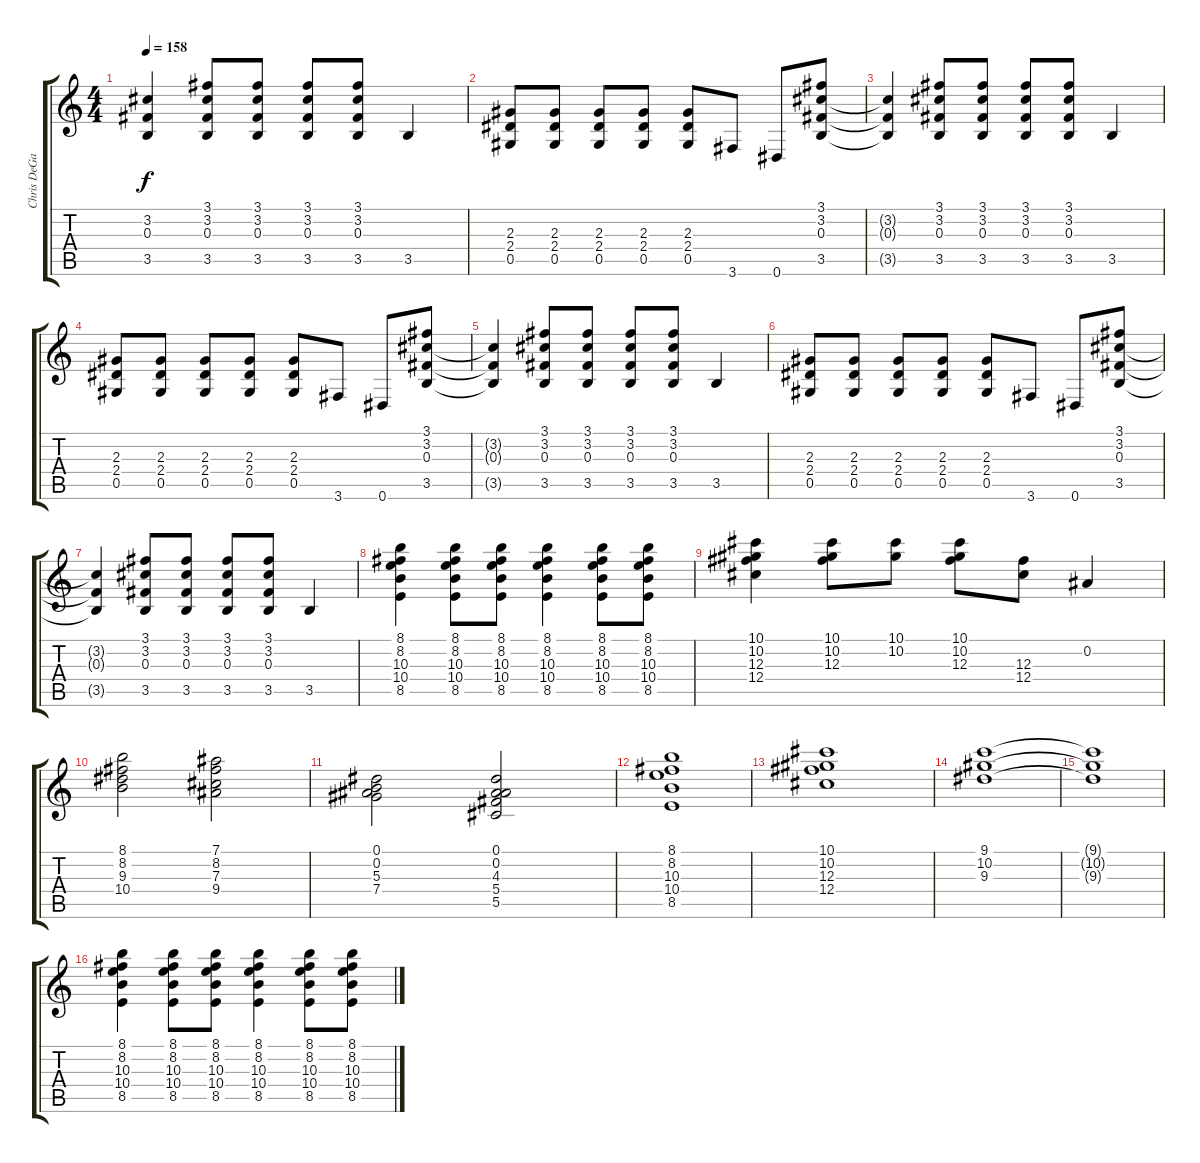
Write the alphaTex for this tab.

\track ("Chris DeGarmo" "Chris DeGa") {instrument overdrivenguitar}
\staff {score tabs}
\tuning (Eb4 Bb3 Gb3 Db3 Ab2 Eb2) {hide}
\ts (4 4)
\tempo 158
\clef g2
\ks c
(3.2{t} 0.3{t} 3.5{t}).4{dy f} (3.1 3.2 0.3 3.5).8 (3.1 3.2 0.3 3.5).8 (3.1 3.2 0.3 3.5).8 (3.1 3.2 0.3 3.5).8 3.5.4 |
(2.3 2.4 0.5).8 (2.3 2.4 0.5).8 (2.3 2.4 0.5).8 (2.3 2.4 0.5).8 (2.3 2.4 0.5).8 3.6.8 0.6.8 (3.1 3.2 0.3 3.5).8 |
(3.2{t} 0.3{t} 3.5{t}).4 (3.1 3.2 0.3 3.5).8 (3.1 3.2 0.3 3.5).8 (3.1 3.2 0.3 3.5).8 (3.1 3.2 0.3 3.5).8 3.5.4 |
(2.3 2.4 0.5).8 (2.3 2.4 0.5).8 (2.3 2.4 0.5).8 (2.3 2.4 0.5).8 (2.3 2.4 0.5).8 3.6.8 0.6.8 (3.1 3.2 0.3 3.5).8 |
(3.2{t} 0.3{t} 3.5{t}).4 (3.1 3.2 0.3 3.5).8 (3.1 3.2 0.3 3.5).8 (3.1 3.2 0.3 3.5).8 (3.1 3.2 0.3 3.5).8 3.5.4 |
(2.3 2.4 0.5).8 (2.3 2.4 0.5).8 (2.3 2.4 0.5).8 (2.3 2.4 0.5).8 (2.3 2.4 0.5).8 3.6.8 0.6.8 (3.1 3.2 0.3 3.5).8 |
(3.2{t} 0.3{t} 3.5{t}).4 (3.1 3.2 0.3 3.5).8 (3.1 3.2 0.3 3.5).8 (3.1 3.2 0.3 3.5).8 (3.1 3.2 0.3 3.5).8 3.5.4 |
(8.1 8.2 10.3 10.4 8.5).4{instrument acousticguitarsteel} (8.1 8.2 10.3 10.4 8.5).8 (8.1 8.2 10.3 10.4 8.5).8 (8.1 8.2 10.3 10.4 8.5).4 (8.1 8.2 10.3 10.4 8.5).8 (8.1 8.2 10.3 10.4 8.5).8 |
(10.1 10.2 12.3 12.4).4 (10.1 10.2 12.3).8 (10.1 10.2).8 (10.1 10.2 12.3).8 (12.3 12.4).8 0.2.4 |
(8.1 8.2 9.3 10.4).2 (7.1 8.2 7.3 9.4).2 |
(0.1 0.2 5.3 7.4).2 (0.1 0.2 4.3 5.4 5.5).2 |
(8.1 8.2 10.3 10.4 8.5).1 |
(10.1 10.2 12.3 12.4).1 |
(9.1 10.2 9.3).1 |
(9.1{t} 10.2{t} 9.3{t}).1 |
(8.1 8.2 10.3 10.4 8.5).4 (8.1 8.2 10.3 10.4 8.5).8 (8.1 8.2 10.3 10.4 8.5).8 (8.1 8.2 10.3 10.4 8.5).4 (8.1 8.2 10.3 10.4 8.5).8 (8.1 8.2 10.3 10.4 8.5).8
